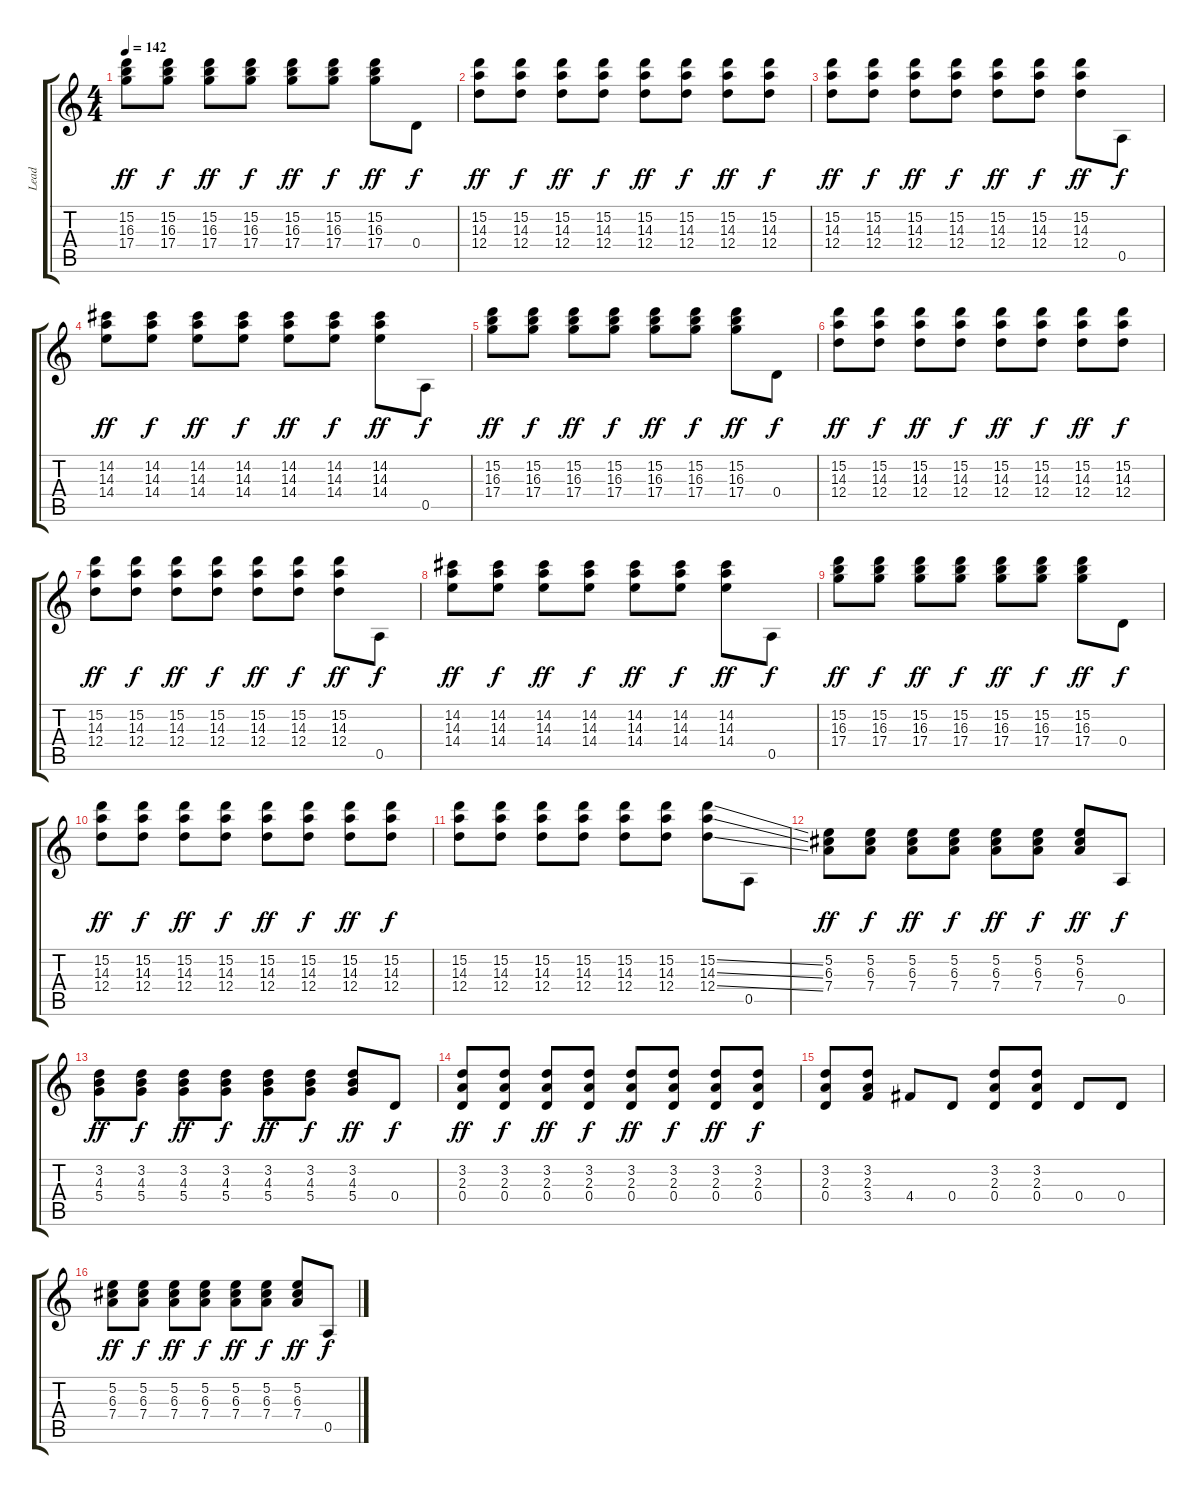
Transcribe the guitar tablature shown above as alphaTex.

\track ("Lead" "Lead") {instrument distortionguitar}
\staff {score tabs}
\tuning (E4 B3 G3 D3 A2 E2) {hide}
\ts (4 4)
\tempo 142
\clef g2
\ks c
(15.2 16.3 17.4).8{dy ff} (15.2 16.3 17.4).8{dy f} (15.2 16.3 17.4).8{dy ff} (15.2 16.3 17.4).8{dy f} (15.2 16.3 17.4).8{dy ff} (15.2 16.3 17.4).8{dy f} (15.2 16.3 17.4).8{dy ff} 0.4.8{dy f} |
(15.2 14.3 12.4).8{dy ff} (15.2 14.3 12.4).8{dy f} (15.2 14.3 12.4).8{dy ff} (15.2 14.3 12.4).8{dy f} (15.2 14.3 12.4).8{dy ff} (15.2 14.3 12.4).8{dy f} (15.2 14.3 12.4).8{dy ff} (15.2 14.3 12.4).8{dy f} |
(15.2 14.3 12.4).8{dy ff} (15.2 14.3 12.4).8{dy f} (15.2 14.3 12.4).8{dy ff} (15.2 14.3 12.4).8{dy f} (15.2 14.3 12.4).8{dy ff} (15.2 14.3 12.4).8{dy f} (15.2 14.3 12.4).8{dy ff} 0.5.8{dy f} |
(14.2 14.3 14.4).8{dy ff} (14.2 14.3 14.4).8{dy f} (14.2 14.3 14.4).8{dy ff} (14.2 14.3 14.4).8{dy f} (14.2 14.3 14.4).8{dy ff} (14.2 14.3 14.4).8{dy f} (14.2 14.3 14.4).8{dy ff} 0.5.8{dy f} |
(15.2 16.3 17.4).8{dy ff} (15.2 16.3 17.4).8{dy f} (15.2 16.3 17.4).8{dy ff} (15.2 16.3 17.4).8{dy f} (15.2 16.3 17.4).8{dy ff} (15.2 16.3 17.4).8{dy f} (15.2 16.3 17.4).8{dy ff} 0.4.8{dy f} |
(15.2 14.3 12.4).8{dy ff} (15.2 14.3 12.4).8{dy f} (15.2 14.3 12.4).8{dy ff} (15.2 14.3 12.4).8{dy f} (15.2 14.3 12.4).8{dy ff} (15.2 14.3 12.4).8{dy f} (15.2 14.3 12.4).8{dy ff} (15.2 14.3 12.4).8{dy f} |
(15.2 14.3 12.4).8{dy ff} (15.2 14.3 12.4).8{dy f} (15.2 14.3 12.4).8{dy ff} (15.2 14.3 12.4).8{dy f} (15.2 14.3 12.4).8{dy ff} (15.2 14.3 12.4).8{dy f} (15.2 14.3 12.4).8{dy ff} 0.5.8{dy f} |
(14.2 14.3 14.4).8{dy ff} (14.2 14.3 14.4).8{dy f} (14.2 14.3 14.4).8{dy ff} (14.2 14.3 14.4).8{dy f} (14.2 14.3 14.4).8{dy ff} (14.2 14.3 14.4).8{dy f} (14.2 14.3 14.4).8{dy ff} 0.5.8{dy f} |
(15.2 16.3 17.4).8{dy ff} (15.2 16.3 17.4).8{dy f} (15.2 16.3 17.4).8{dy ff} (15.2 16.3 17.4).8{dy f} (15.2 16.3 17.4).8{dy ff} (15.2 16.3 17.4).8{dy f} (15.2 16.3 17.4).8{dy ff} 0.4.8{dy f} |
(15.2 14.3 12.4).8{dy ff} (15.2 14.3 12.4).8{dy f} (15.2 14.3 12.4).8{dy ff} (15.2 14.3 12.4).8{dy f} (15.2 14.3 12.4).8{dy ff} (15.2 14.3 12.4).8{dy f} (15.2 14.3 12.4).8{dy ff} (15.2 14.3 12.4).8{dy f} |
(15.2 14.3 12.4).8 (15.2 14.3 12.4).8 (15.2 14.3 12.4).8 (15.2 14.3 12.4).8 (15.2 14.3 12.4).8 (15.2 14.3 12.4).8 (15.2{ss} 14.3{ss} 12.4{ss}).8 0.5.8 |
(5.2 6.3 7.4).8{dy ff} (5.2 6.3 7.4).8{dy f} (5.2 6.3 7.4).8{dy ff} (5.2 6.3 7.4).8{dy f} (5.2 6.3 7.4).8{dy ff} (5.2 6.3 7.4).8{dy f} (5.2 6.3 7.4).8{dy ff} 0.5.8{dy f} |
(3.2 4.3 5.4).8{dy ff} (3.2 4.3 5.4).8{dy f} (3.2 4.3 5.4).8{dy ff} (3.2 4.3 5.4).8{dy f} (3.2 4.3 5.4).8{dy ff} (3.2 4.3 5.4).8{dy f} (3.2 4.3 5.4).8{dy ff} 0.4.8{dy f} |
(3.2 2.3 0.4).8{dy ff} (3.2 2.3 0.4).8{dy f} (3.2 2.3 0.4).8{dy ff} (3.2 2.3 0.4).8{dy f} (3.2 2.3 0.4).8{dy ff} (3.2 2.3 0.4).8{dy f} (3.2 2.3 0.4).8{dy ff} (3.2 2.3 0.4).8{dy f} |
(3.2 2.3 0.4).8 (3.2 2.3 3.4).8 4.4.8 0.4.8 (3.2 2.3 0.4).8 (3.2 2.3 0.4).8 0.4.8 0.4.8 |
(5.2 6.3 7.4).8{dy ff} (5.2 6.3 7.4).8{dy f} (5.2 6.3 7.4).8{dy ff} (5.2 6.3 7.4).8{dy f} (5.2 6.3 7.4).8{dy ff} (5.2 6.3 7.4).8{dy f} (5.2 6.3 7.4).8{dy ff} 0.5.8{dy f}
